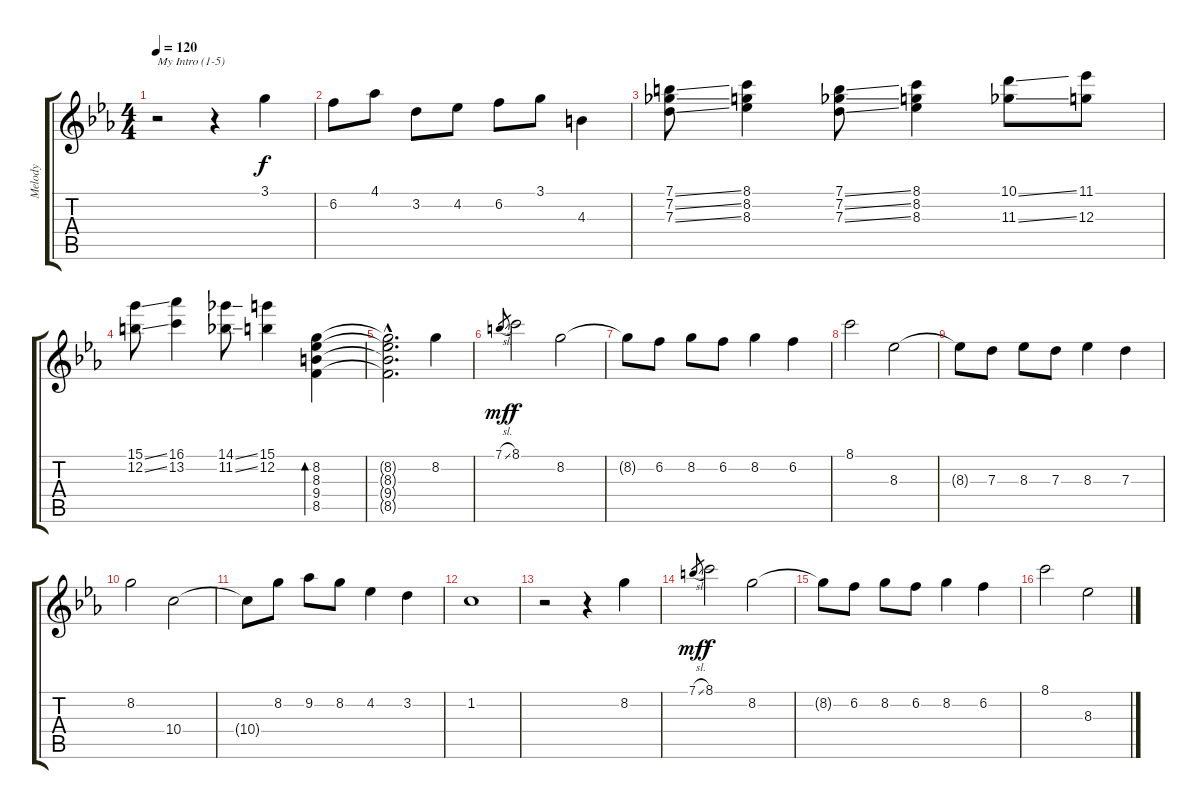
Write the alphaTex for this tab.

\track ("Melody" "Melody") {instrument electricguitarjazz}
\staff {score tabs}
\tuning (E4 B3 G3 D3 A2 E2) {hide}
\ts (4 4)
\tempo 120
\clef g2
\ks cminor
r.2{txt "My Intro (1-5)" dy f instrument electricguitarjazz} r.4 3.1.4 |
6.2.8 4.1.8 3.2.8 4.2.8 6.2.8 3.1.8 4.3.4 |
(7.1{ss} 7.2{ss} 7.3{ss}).8 (8.1 8.2 8.3).4 (7.1{ss} 7.2{ss} 7.3{ss}).8 (8.1 8.2 8.3).4 (10.1{ss} 11.3{ss}).8 (11.1 12.3).8 |
(15.1{ss} 12.2{ss}).8 (16.1 13.2).4 (14.1{ss} 11.2{ss}).8 (15.1 12.2).4 (8.2 8.3 9.4 8.5).4{bd 120} |
(8.2{hac t} 8.3{hac t} 9.4{hac t} 8.5{hac t}).2{d} 8.2.4 |
7.1{sl}.8{gr dy mf} 8.1.2{dy f} 8.2.2 |
8.2{t}.8 6.2.8 8.2.8 6.2.8 8.2.4 6.2.4 |
8.1.2 8.3.2 |
8.3{t}.8 7.3.8 8.3.8 7.3.8 8.3.4 7.3.4 |
8.2.2 10.4.2 |
10.4{t}.8 8.2.8 9.2.8 8.2.8 4.2.4 3.2.4 |
1.2.1 |
r.2 r.4 8.2.4 |
7.1{sl}.8{gr dy mf} 8.1.2{dy f} 8.2.2 |
8.2{t}.8 6.2.8 8.2.8 6.2.8 8.2.4 6.2.4 |
8.1.2 8.3.2
